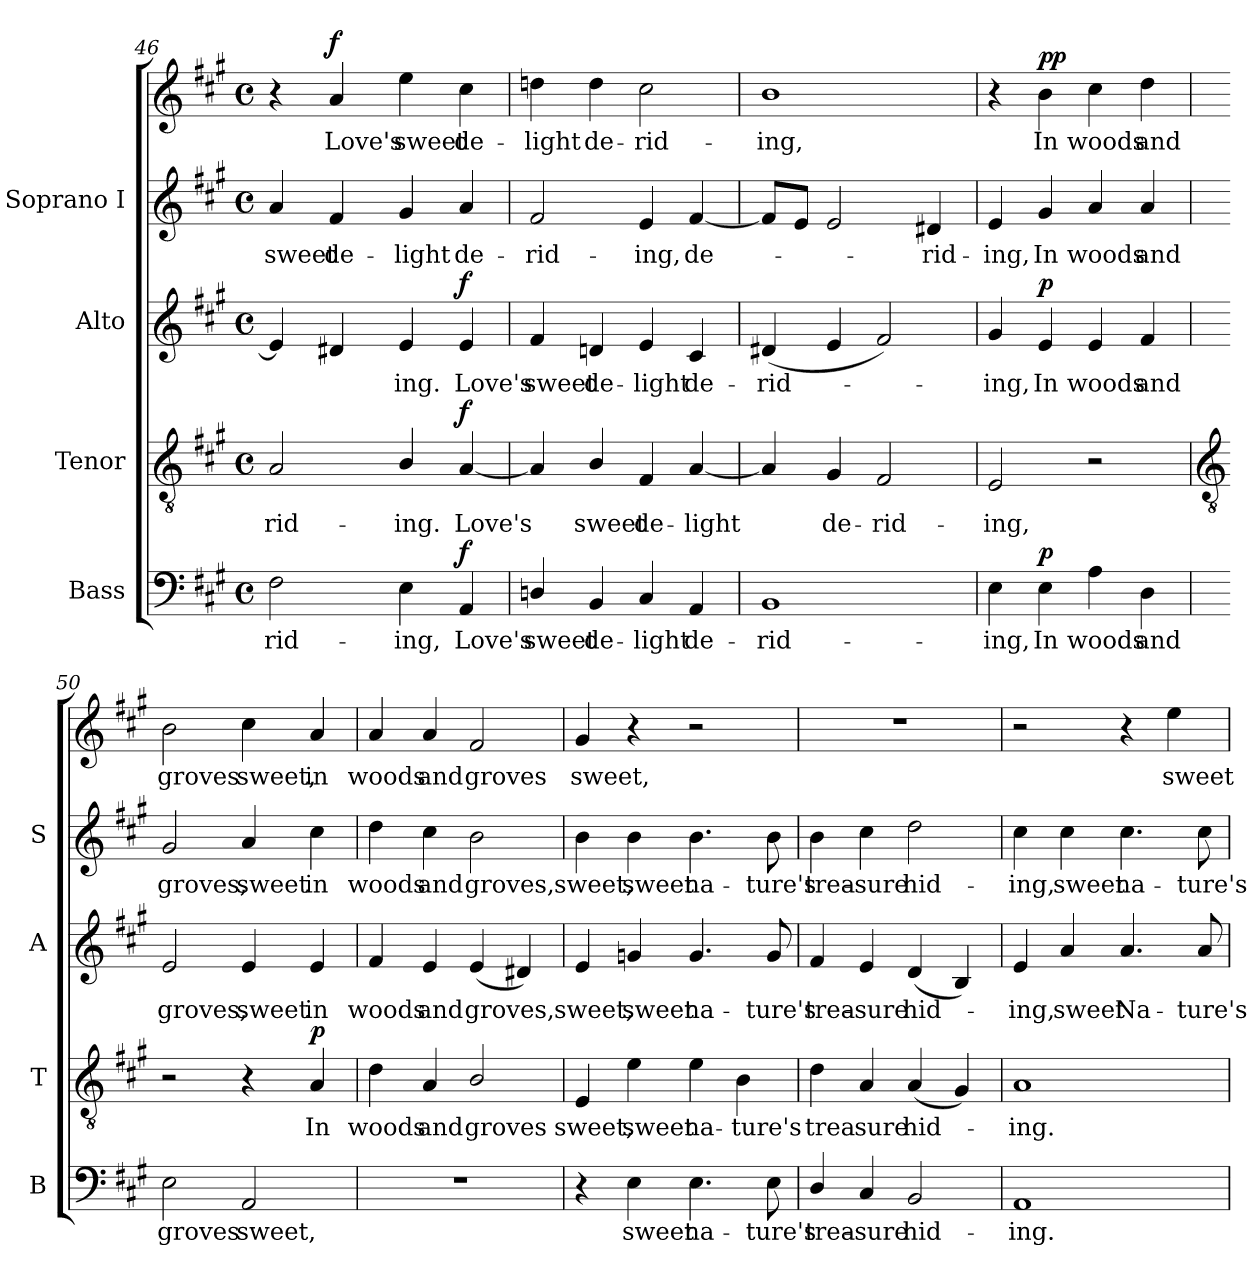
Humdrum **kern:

**kern	**text	**dynam	**kern	**text	**dynam	**kern	**text	**dynam	**kern	**text	**kern	**text	**dynam
*part4	*part4	*part4	*part3	*part3	*part3	*part2	*part2	*part2	*part1	*part1	*part1	*part1	*part1
*staff5	*staff5	*staff5	*staff4	*staff4	*staff4	*staff3	*staff3	*staff3	*staff2	*staff2	*staff1	*staff1	*staff1/2
*I"Bass	*	*	*I"Tenor	*	*	*I"Alto	*	*	*I"Soprano I	*	*	*	*
*I'B	*	*	*I'T	*	*	*I'A	*	*	*I'S	*	*	*	*
!!LO:LB:g=z
*clefF4	*	*	*clefGv2	*	*	*clefG2	*	*	*clefG2	*	*clefG2	*	*
*k[f#c#g#]	*	*	*k[f#c#g#]	*	*	*k[f#c#g#]	*	*	*k[f#c#g#]	*	*k[f#c#g#]	*	*
*A:	*	*	*A:	*	*	*A:	*	*	*A:	*	*A:	*	*
*M4/4	*	*	*M4/4	*	*	*M4/4	*	*	*M4/4	*	*M4/4	*	*
*met(c)	*	*	*met(c)	*	*	*met(c)	*	*	*met(c)	*	*met(c)	*	*
=46	=46	=46	=46	=46	=46	=46	=46	=46	=46	=46	=46	=46	=46
!	!LO:LY:b	!	!	!LO:LY:b	!	!	!	!	!	!LO:LY:b	!	!	!
2F#	-rid-	.	2A	-rid-	.	4e]	.	.	4a/	-sweet	4r	.	.
!	!	!	!	!	!	!	!	!	!	!LO:LY:b	!	!LO:LY:b	!LO:DY:b
.	.	.	.	.	.	4d#X	.	.	4f#	de-	4a	Love's	f
!	!LO:LY:b	!	!	!LO:LY:b	!	!	!LO:LY:b	!	!	!LO:LY:b	!	!LO:LY:b	!
4E	-ing,	.	4B/	-ing.	.	4e	ing.	.	4g#	-light	4ee	sweet	.
!	!LO:LY:b	!LO:DY:b	!	!LO:LY:b	!LO:DY:b	!	!LO:LY:b	!LO:DY:b	!	!LO:LY:b	!	!LO:LY:b	!
4AA	Love's	f	[4A	Love's	f	4e	Love's	f	4a/	de-	4cc#	de-	.
=47	=47	=47	=47	=47	=47	=47	=47	=47	=47	=47	=47	=47	=47
!	!LO:LY:b	!	!	!	!	!	!LO:LY:b	!	!	!LO:LY:b	!	!LO:LY:b	!
4Dn/	sweet	.	4A]	.	.	4f#	sweet	.	2f#	-rid-	4ddn	-light	.
!	!LO:LY:b	!	!	!LO:LY:b	!	!	!LO:LY:b	!	!	!	!	!LO:LY:b	!
4BB	de-	.	4B/	sweet	.	4dn	de-	.	.	.	4dd	de-	.
!	!LO:LY:b	!	!	!LO:LY:b	!	!	!LO:LY:b	!	!	!LO:LY:b	!	!LO:LY:b	!
4C#/	-light	.	4F#	de-	.	4e	-light	.	4e	-ing,	2cc#	-rid-	.
!	!LO:LY:b	!	!	!LO:LY:b	!	!	!LO:LY:b	!	!	!LO:LY:b	!	!	!
4AA	de-	.	[4A/	-light	.	4c#	de-	.	[4f#	de-	.	.	.
=48	=48	=48	=48	=48	=48	=48	=48	=48	=48	=48	=48	=48	=48
!	!LO:LY:b	!	!	!	!	!	!LO:LY:b	!	!	!	!	!LO:LY:b	!
1BB	-rid-	.	4A/]	.	.	(<4d#X	-rid-	.	8f#L]	.	1b	ing,	.
.	.	.	.	.	.	.	.	.	8eJ	.	.	.	.
!	!	!	!	!LO:LY:b	!	!	!	!	!	!	!	!	!
.	.	.	4G#	de-	.	4e	.	.	2e	.	.	.	.
!	!	!	!	!LO:LY:b	!	!	!	!	!	!	!	!	!
.	.	.	2F#	-rid-	.	2f#)	.	.	.	.	.	.	.
!	!	!	!	!	!	!	!	!	!	!LO:LY:b	!	!	!
.	.	.	.	.	.	.	.	.	4d#X	rid-	.	.	.
=49	=49	=49	=49	=49	=49	=49	=49	=49	=49	=49	=49	=49	=49
!	!LO:LY:b	!	!	!LO:LY:b	!	!	!LO:LY:b	!	!	!LO:LY:b	!	!	!
4E	-ing,	.	2E	-ing,	.	4g#	ing,	.	4e	ing,	4r	.	.
!	!LO:LY:b	!LO:DY:b	!	!	!	!	!LO:LY:b	!LO:DY:b	!	!LO:LY:b	!	!LO:LY:b	!LO:DY:b=2
!	!	!	!	!	!	!	!	!	!	!	!	!	!LO:DY:n=1:b
4E	In	p	.	.	.	4e	In	p	4g#	In	4b	-In	p p
!	!LO:LY:b	!	!	!	!	!	!LO:LY:b	!	!	!LO:LY:b	!	!LO:LY:b	!
4A\	woods	.	2r	.	.	4e	woods	.	4a/	woods	4cc#	woods	.
!	!LO:LY:b	!	!	!	!	!	!LO:LY:b	!	!	!LO:LY:b	!	!LO:LY:b	!
4D	and	.	.	.	.	4f#	and	.	4a/	and	4dd	and	.
!!LO:LB:g=z
=50	=50	=50	=50	=50	=50	=50	=50	=50	=50	=50	=50	=50	=50
*	*	*	*clefGv2	*	*	*	*	*	*	*	*	*	*
!	!LO:LY:b	!	!	!	!	!	!LO:LY:b	!	!	!LO:LY:b	!	!LO:LY:b	!
2E	groves	.	2r	.	.	2e	groves,	.	2g#	groves,	2b	groves	.
!	!LO:LY:b	!	!	!	!	!	!LO:LY:b	!	!	!LO:LY:b	!	!LO:LY:b	!
2AA	sweet,	.	4r	.	.	4e	sweet	.	4a	sweet	4cc#	sweet,	.
!	!	!	!	!LO:LY:b	!LO:DY:b	!	!LO:LY:b	!	!	!LO:LY:b	!	!LO:LY:b	!
.	.	.	4A	In	p	4e	in	.	4cc#	in	4a/	in	.
=51	=51	=51	=51	=51	=51	=51	=51	=51	=51	=51	=51	=51	=51
!	!	!	!	!LO:LY:b	!	!	!LO:LY:b	!	!	!LO:LY:b	!	!LO:LY:b	!
1r	.	.	4d	woods	.	4f#	woods	.	4dd	woods	4a/	woods	.
!	!	!	!	!LO:LY:b	!	!	!LO:LY:b	!	!	!LO:LY:b	!	!LO:LY:b	!
.	.	.	4A	and	.	4e	and	.	4cc#	and	4a/	and	.
!	!	!	!	!LO:LY:b	!	!	!LO:LY:b	!	!	!LO:LY:b	!	!LO:LY:b	!
.	.	.	2B/	groves	.	(<4e	groves,	.	2b	groves,	2f#	groves	.
.	.	.	.	.	.	4d#X)	.	.	.	.	.	.	.
=52	=52	=52	=52	=52	=52	=52	=52	=52	=52	=52	=52	=52	=52
!	!	!	!	!LO:LY:b	!	!	!LO:LY:b	!	!	!LO:LY:b	!	!LO:LY:b	!
4r	.	.	4E	sweet,	.	4e	sweet,	.	4b	sweet,	4g#	sweet,	.
!	!LO:LY:b	!	!	!LO:LY:b	!	!	!LO:LY:b	!	!	!LO:LY:b	!	!	!
4E	sweet	.	4e	sweet	.	4gn	sweet	.	4b	sweet	4r	.	.
!	!LO:LY:b	!	!	!LO:LY:b	!	!	!LO:LY:b	!	!	!LO:LY:b	!	!	!
4.E	na-	.	4e	na-	.	4.g	na-	.	4.b	na-	2r	.	.
!	!	!	!	!LO:LY:b	!	!	!	!	!	!	!	!	!
.	.	.	4B	-ture's	.	.	.	.	.	.	.	.	.
!	!LO:LY:b	!	!	!	!	!	!LO:LY:b	!	!	!LO:LY:b	!	!	!
8E	-ture's	.	.	.	.	8g	-ture's	.	8b	-ture's	.	.	.
=53	=53	=53	=53	=53	=53	=53	=53	=53	=53	=53	=53	=53	=53
!	!LO:LY:b	!	!	!LO:LY:b	!	!	!LO:LY:b	!	!	!LO:LY:b	!	!	!
4D/	trea-	.	4d	trea	.	4f#	trea-	.	4b	trea-	1r	.	.
!	!LO:LY:b	!	!	!LO:LY:b	!	!	!LO:LY:b	!	!	!LO:LY:b	!	!	!
4C#/	-sure	.	4A/	sure	.	4e	-sure	.	4cc#	-sure	.	.	.
!	!LO:LY:b	!	!	!LO:LY:b	!	!	!LO:LY:b	!	!	!LO:LY:b	!	!	!
2BB	hid-	.	(<4A/	hid-	.	(<4d	hid-	.	2dd	hid-	.	.	.
.	.	.	4G#)	.	.	4B)	.	.	.	.	.	.	.
=54	=54	=54	=54	=54	=54	=54	=54	=54	=54	=54	=54	=54	=54
!	!LO:LY:b	!	!	!LO:LY:b	!	!	!LO:LY:b	!	!	!LO:LY:b	!	!	!
1AA	-ing.	.	1A	ing.	.	4e	ing,	.	4cc#	ing,	2r	.	.
!	!	!	!	!	!	!	!LO:LY:b	!	!	!LO:LY:b	!	!	!
.	.	.	.	.	.	4a/	sweet	.	4cc#	sweet	.	.	.
!	!	!	!	!	!	!	!LO:LY:b	!	!	!LO:LY:b	!	!	!
.	.	.	.	.	.	4.a/	Na-	.	4.cc#	na-	4r	.	.
!	!	!	!	!	!	!	!	!	!	!	!	!LO:LY:b	!
.	.	.	.	.	.	.	.	.	.	.	4ee	-sweet	.
!	!	!	!	!	!	!	!LO:LY:b	!	!	!LO:LY:b	!	!	!
.	.	.	.	.	.	8a/	-ture's	.	8cc#	-ture's	.	.	.
=	=	=	=	=	=	=	=	=	=	=	=	=	=
*-	*-	*-	*-	*-	*-	*-	*-	*-	*-	*-	*-	*-	*-
